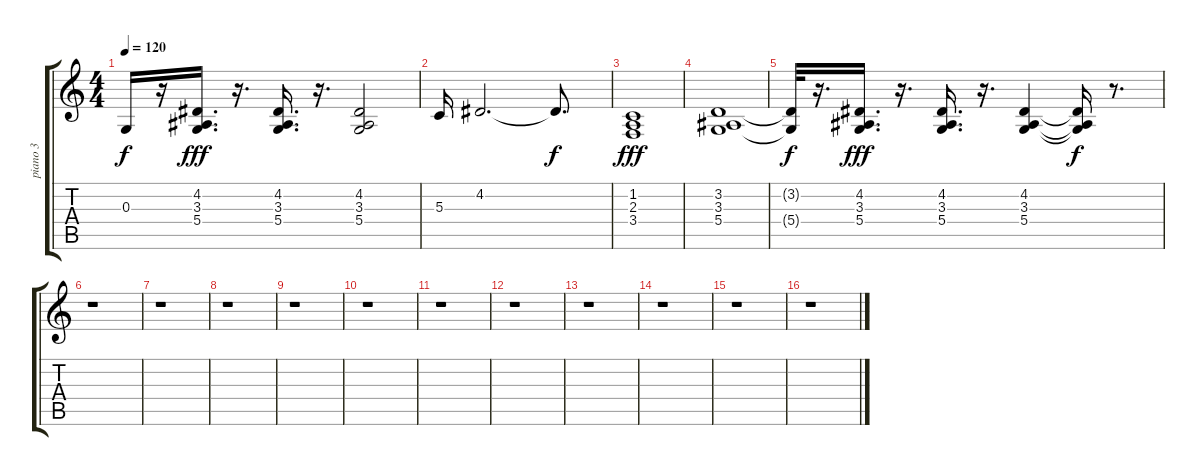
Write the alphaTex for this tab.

\track ("piano 3" "piano 3") {instrument synthstrings1}
\staff {score tabs}
\tuning (E4 B3 G3 D3 A2 E2) {hide}
\ts (4 4)
\tempo 120
\clef g2
\ks c
0.3{t}.16{dy f} r.16 (4.2 3.3 5.4).16{d dy fff} r.16{d} (4.2 3.3 5.4).16{d} r.16{d} (4.2 3.3 5.4).2 |
5.3.16 4.2.2{d} 4.2{t}.8{d dy f} |
(1.2 2.3 3.4).1{dy fff} |
(3.2 3.3 5.4).1 |
(3.2{t} 5.4{t}).32{dy f} r.16{d} (4.2 3.3 5.4).16{d dy fff} r.16{d} (4.2 3.3 5.4).16{d} r.16{d} (4.2 3.3 5.4).4 (4.2{t} 3.3{t} 5.4{t}).16{dy f} r.8{d} |
r.1 |
r.1 |
r.1 |
r.1 |
r.1 |
r.1 |
r.1 |
r.1 |
r.1 |
r.1 |
r.1
